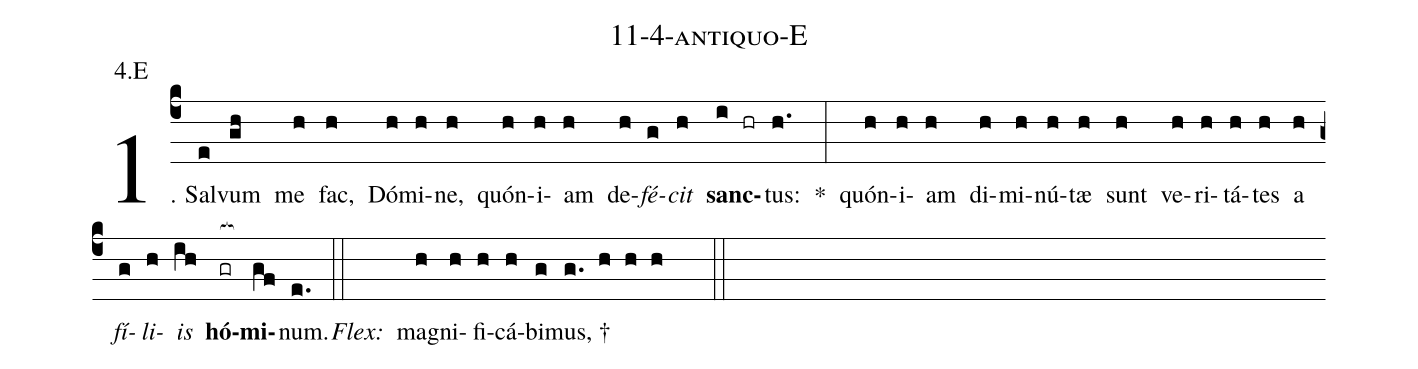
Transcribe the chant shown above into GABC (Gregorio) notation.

name: 11-4-antiquo-E;
annotation: 4.E;
%%
(c4)1. Sal(e)vum(gh) me(h) fac,(h) Dó(h)mi(h)ne,(h) quón(h)i(h)am(h) de(h)<i>fé</i>(g)<i>cit</i>(h) <b>sanc</b>(i hr)tus:(h.) *(:) quón(h)i(h)am(h) di(h)mi(h)nú(h)tæ(h) sunt(h) ve(h)ri(h)tá(h)tes(h) a(h) <i>fí</i>(g)<i>li</i>(h)<i>is</i>(ih) <b>hó</b>(gr[ocb:1{])<b>mi</b>(gf[ocb:0}])num.(e.) (::)
<i>Flex:</i>()  ma(h)gni(h)fi(h)cá(h)bi(g)mus, †(g. h h h  ::)
